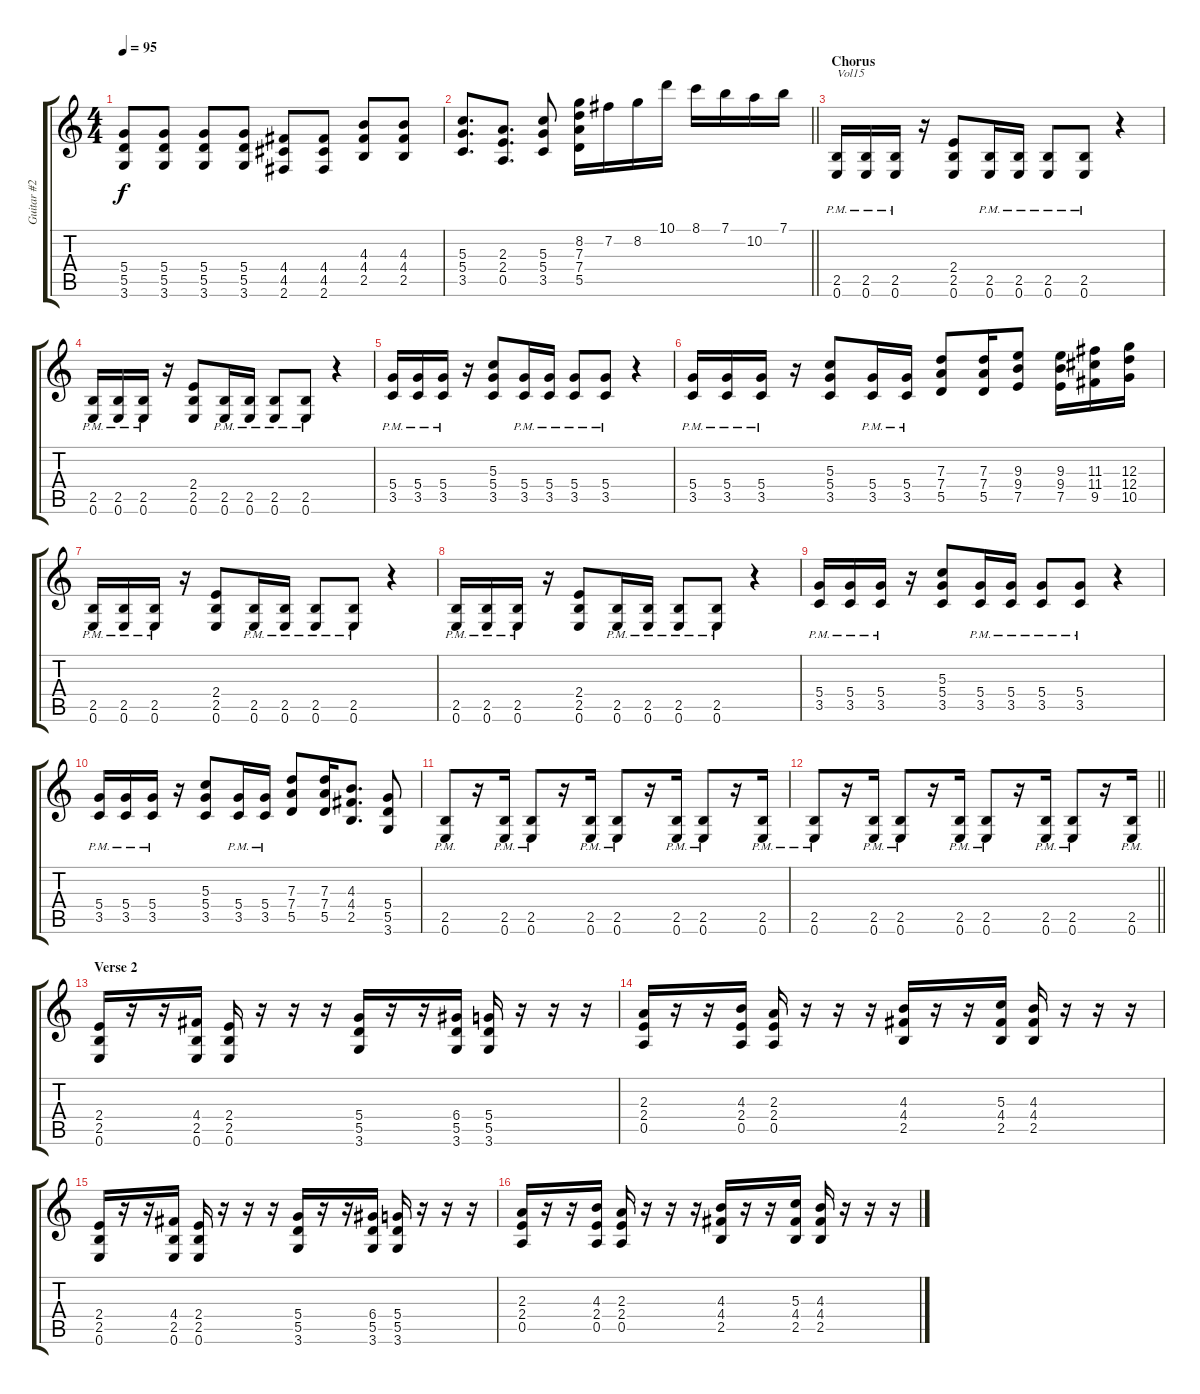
\track ("Guitar #2" "Guitar #2") {instrument distortionguitar}
\staff {score tabs}
\tuning (E4 B3 G3 D3 A2 E2) {hide}
\ts (4 4)
\tempo 95
\clef g2
\ks c
(5.4 5.5 3.6).8{dy f} (5.4 5.5 3.6).8 (5.4 5.5 3.6).8 (5.4 5.5 3.6).8 (4.4 4.5 2.6).8 (4.4 4.5 2.6).8 (4.3 4.4 2.5).8 (4.3 4.4 2.5).8 |
\barLineRight lightlight
(5.3 5.4 3.5).8{d} (2.3 2.4 0.5).8{d} (5.3 5.4 3.5).8 (8.2 7.3 7.4 5.5).16 7.2.16 8.2.16 10.1.16 8.1.16 7.1.16 10.2.16 7.1.16 |
\section ("" "Chorus")
(2.5{pm} 0.6{pm}).16{txt "Vol15" volume 15} (2.5{pm} 0.6{pm}).16 (2.5{pm} 0.6{pm}).16 r.16 (2.4 2.5 0.6).8 (2.5{pm} 0.6{pm}).16 (2.5{pm} 0.6{pm}).16 (2.5{pm} 0.6{pm}).8 (2.5{pm} 0.6{pm}).8 r.4 |
(2.5{pm} 0.6{pm}).16 (2.5{pm} 0.6{pm}).16 (2.5{pm} 0.6{pm}).16 r.16 (2.4 2.5 0.6).8 (2.5{pm} 0.6{pm}).16 (2.5{pm} 0.6{pm}).16 (2.5{pm} 0.6{pm}).8 (2.5{pm} 0.6{pm}).8 r.4 |
(5.4{pm} 3.5{pm}).16 (5.4{pm} 3.5{pm}).16 (5.4{pm} 3.5{pm}).16 r.16 (5.3 5.4 3.5).8 (5.4{pm} 3.5{pm}).16 (5.4{pm} 3.5{pm}).16 (5.4{pm} 3.5{pm}).8 (5.4{pm} 3.5{pm}).8 r.4 |
(5.4{pm} 3.5{pm}).16 (5.4{pm} 3.5{pm}).16 (5.4{pm} 3.5{pm}).16 r.16 (5.3 5.4 3.5).8 (5.4{pm} 3.5{pm}).16 (5.4{pm} 3.5{pm}).16 (7.3 7.4 5.5).8 (7.3 7.4 5.5).16 (9.3 9.4 7.5).8 (9.3 9.4 7.5).16 (11.3 11.4 9.5).16 (12.3 12.4 10.5).16 |
(2.5{pm} 0.6{pm}).16 (2.5{pm} 0.6{pm}).16 (2.5{pm} 0.6{pm}).16 r.16 (2.4 2.5 0.6).8 (2.5{pm} 0.6{pm}).16 (2.5{pm} 0.6{pm}).16 (2.5{pm} 0.6{pm}).8 (2.5{pm} 0.6{pm}).8 r.4 |
(2.5{pm} 0.6{pm}).16 (2.5{pm} 0.6{pm}).16 (2.5{pm} 0.6{pm}).16 r.16 (2.4 2.5 0.6).8 (2.5{pm} 0.6{pm}).16 (2.5{pm} 0.6{pm}).16 (2.5{pm} 0.6{pm}).8 (2.5{pm} 0.6{pm}).8 r.4 |
(5.4{pm} 3.5{pm}).16 (5.4{pm} 3.5{pm}).16 (5.4{pm} 3.5{pm}).16 r.16 (5.3 5.4 3.5).8 (5.4{pm} 3.5{pm}).16 (5.4{pm} 3.5{pm}).16 (5.4{pm} 3.5{pm}).8 (5.4{pm} 3.5{pm}).8 r.4 |
(5.4{pm} 3.5{pm}).16 (5.4{pm} 3.5{pm}).16 (5.4{pm} 3.5{pm}).16 r.16 (5.3 5.4 3.5).8 (5.4{pm} 3.5{pm}).16 (5.4{pm} 3.5{pm}).16 (7.3 7.4 5.5).8 (7.3 7.4 5.5).16 (4.3 4.4 2.5).8{d} (5.4 5.5 3.6).8 |
(2.5{pm} 0.6{pm}).8 r.16 (2.5{pm} 0.6{pm}).16 (2.5{pm} 0.6{pm}).8 r.16 (2.5{pm} 0.6{pm}).16 (2.5{pm} 0.6{pm}).8 r.16 (2.5{pm} 0.6{pm}).16 (2.5{pm} 0.6{pm}).8 r.16 (2.5{pm} 0.6{pm}).16 |
\barLineRight lightlight
(2.5{pm} 0.6{pm}).8 r.16 (2.5{pm} 0.6{pm}).16 (2.5{pm} 0.6{pm}).8 r.16 (2.5{pm} 0.6{pm}).16 (2.5{pm} 0.6{pm}).8 r.16 (2.5{pm} 0.6{pm}).16 (2.5{pm} 0.6{pm}).8 r.16 (2.5{pm} 0.6{pm}).16 |
\section ("" "Verse 2")
(2.4 2.5 0.6).16 r.16 r.16 (4.4 2.5 0.6).16 (2.4 2.5 0.6).16 r.16 r.16 r.16 (5.4 5.5 3.6).16 r.16 r.16 (6.4 5.5 3.6).16 (5.4 5.5 3.6).16 r.16 r.16 r.16 |
(2.3 2.4 0.5).16 r.16 r.16 (4.3 2.4 0.5).16 (2.3 2.4 0.5).16 r.16 r.16 r.16 (4.3 4.4 2.5).16 r.16 r.16 (5.3 4.4 2.5).16 (4.3 4.4 2.5).16 r.16 r.16 r.16 |
(2.4 2.5 0.6).16 r.16 r.16 (4.4 2.5 0.6).16 (2.4 2.5 0.6).16 r.16 r.16 r.16 (5.4 5.5 3.6).16 r.16 r.16 (6.4 5.5 3.6).16 (5.4 5.5 3.6).16 r.16 r.16 r.16 |
(2.3 2.4 0.5).16 r.16 r.16 (4.3 2.4 0.5).16 (2.3 2.4 0.5).16 r.16 r.16 r.16 (4.3 4.4 2.5).16 r.16 r.16 (5.3 4.4 2.5).16 (4.3 4.4 2.5).16 r.16 r.16 r.16
